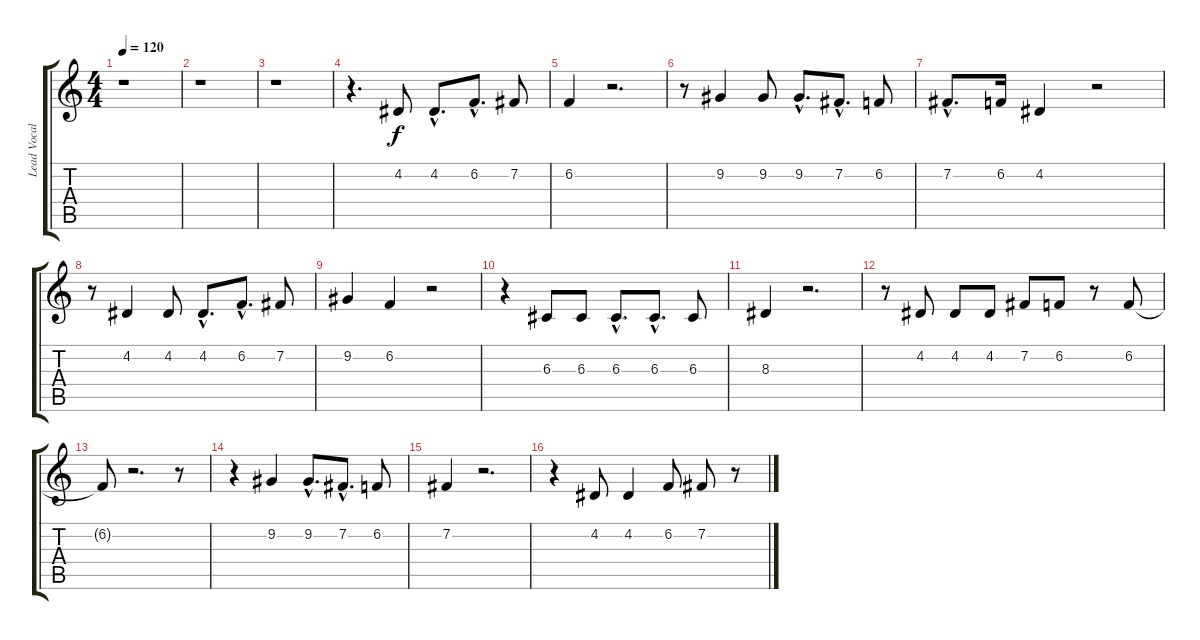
\track ("Lead Vocal" "Lead Vocal") {instrument tenorsax}
\staff {score tabs}
\tuning (E4 B3 G3 D3 A2 E2) {hide}
\ts (4 4)
\tempo 120
\clef g2
\ks c
r.1{dy f} |
r.1 |
r.1 |
r.4{d} 4.2.8 4.2{hac}.8{d} 6.2{hac}.8{d} 7.2.8 |
6.2.4 r.2{d} |
r.8 9.2.4 9.2.8 9.2{hac}.8{d} 7.2{hac}.8{d} 6.2.8 |
7.2{hac}.8{d} 6.2.16 4.2.4 r.2 |
r.8 4.2.4 4.2.8 4.2{hac}.8{d} 6.2{hac}.8{d} 7.2.8 |
9.2.4 6.2.4 r.2 |
r.4 6.3.8 6.3.8 6.3{hac}.8{d} 6.3{hac}.8{d} 6.3.8 |
8.3.4 r.2{d} |
r.8 4.2.8 4.2.8 4.2.8 7.2.8 6.2.8 r.8 6.2.8 |
6.2{t}.8 r.2{d} r.8 |
r.4 9.2.4 9.2{hac}.8{d} 7.2{hac}.8{d} 6.2.8 |
7.2.4 r.2{d} |
r.4 4.2.8 4.2.4 6.2.8 7.2.8 r.8
